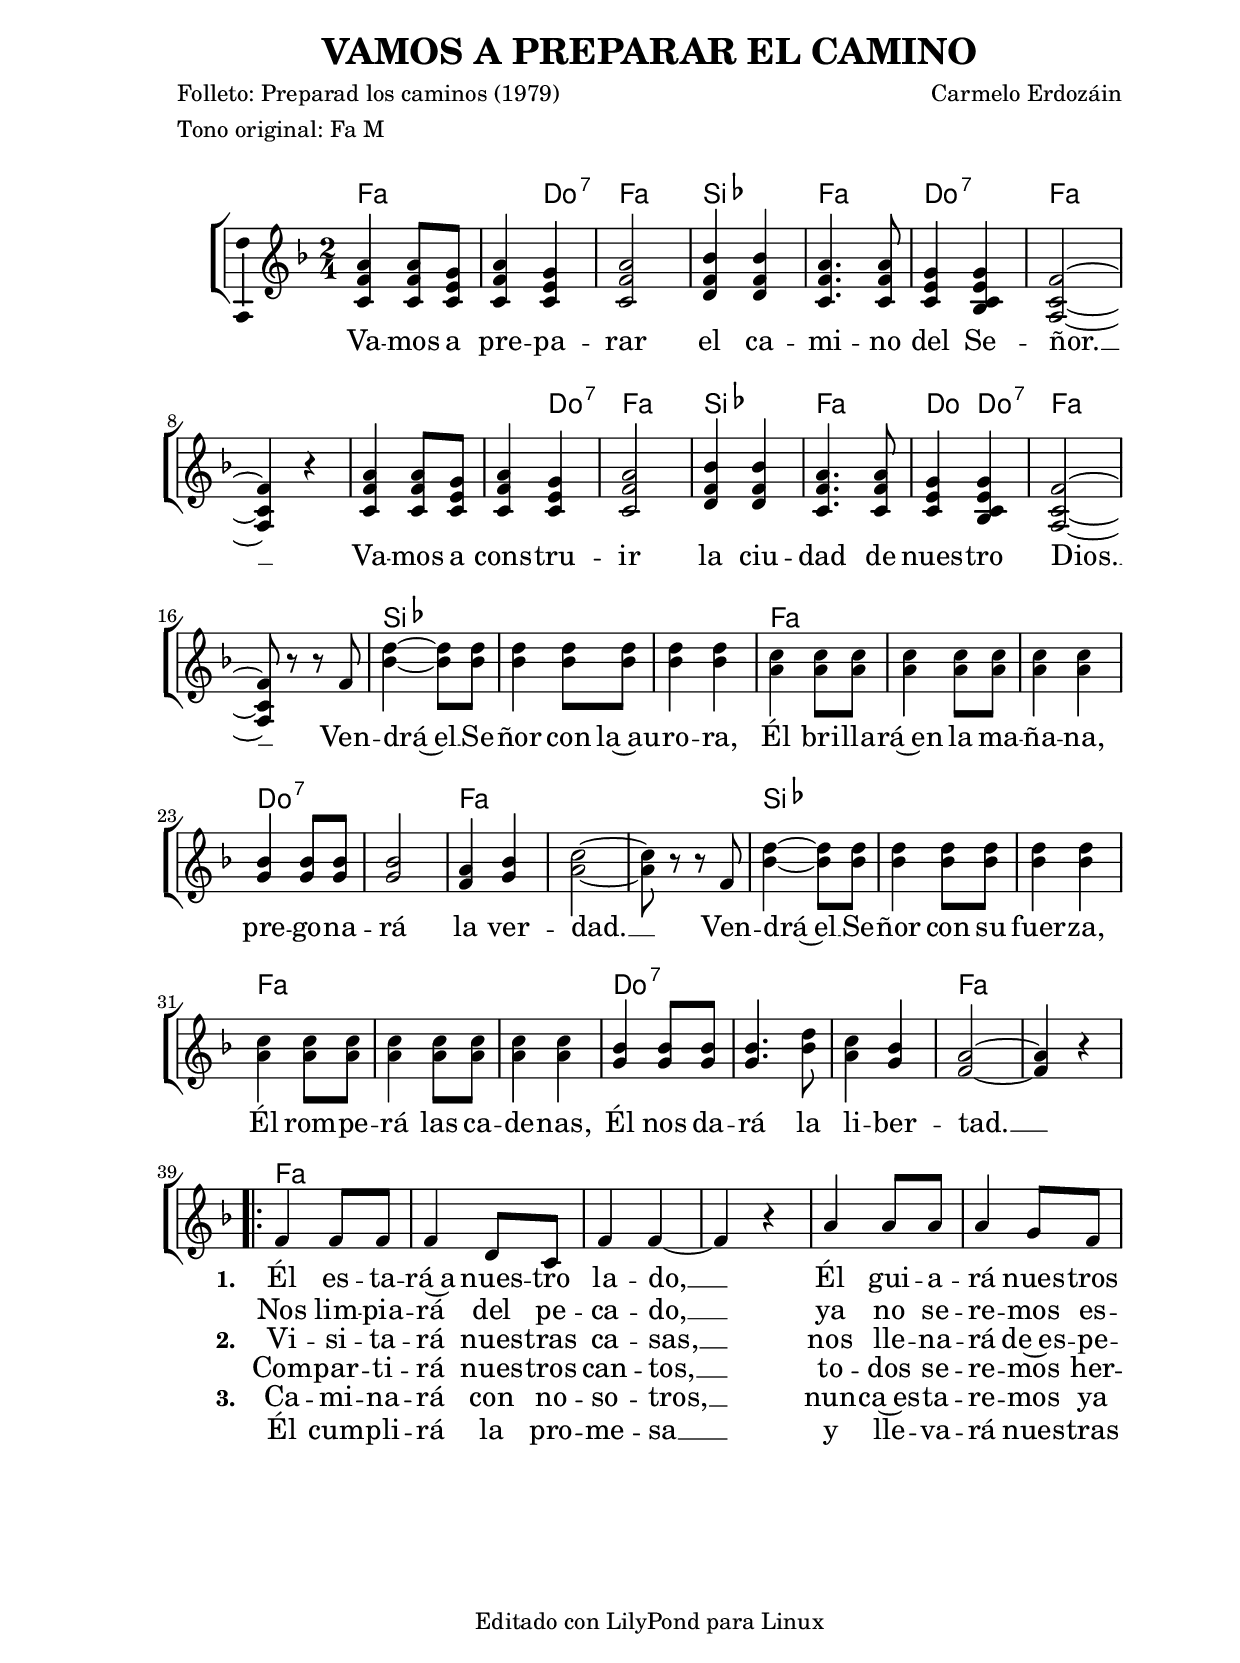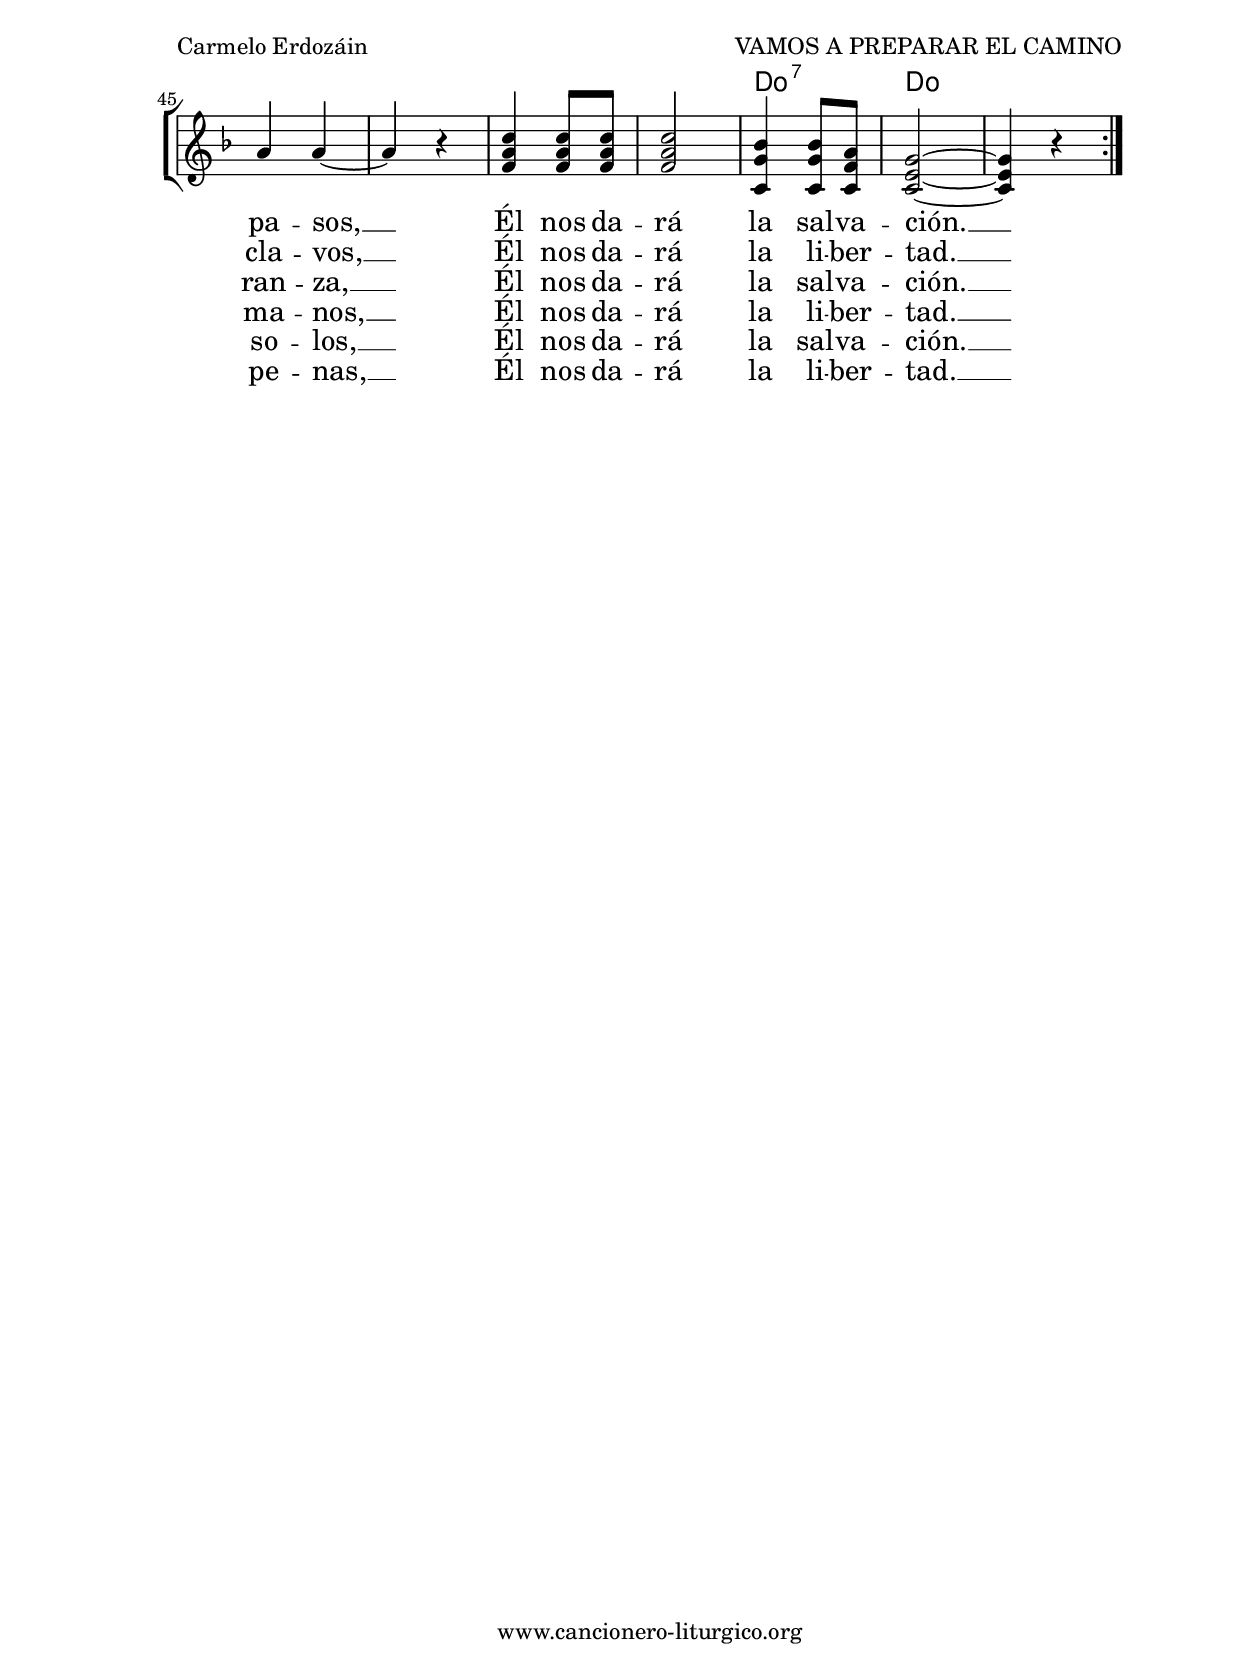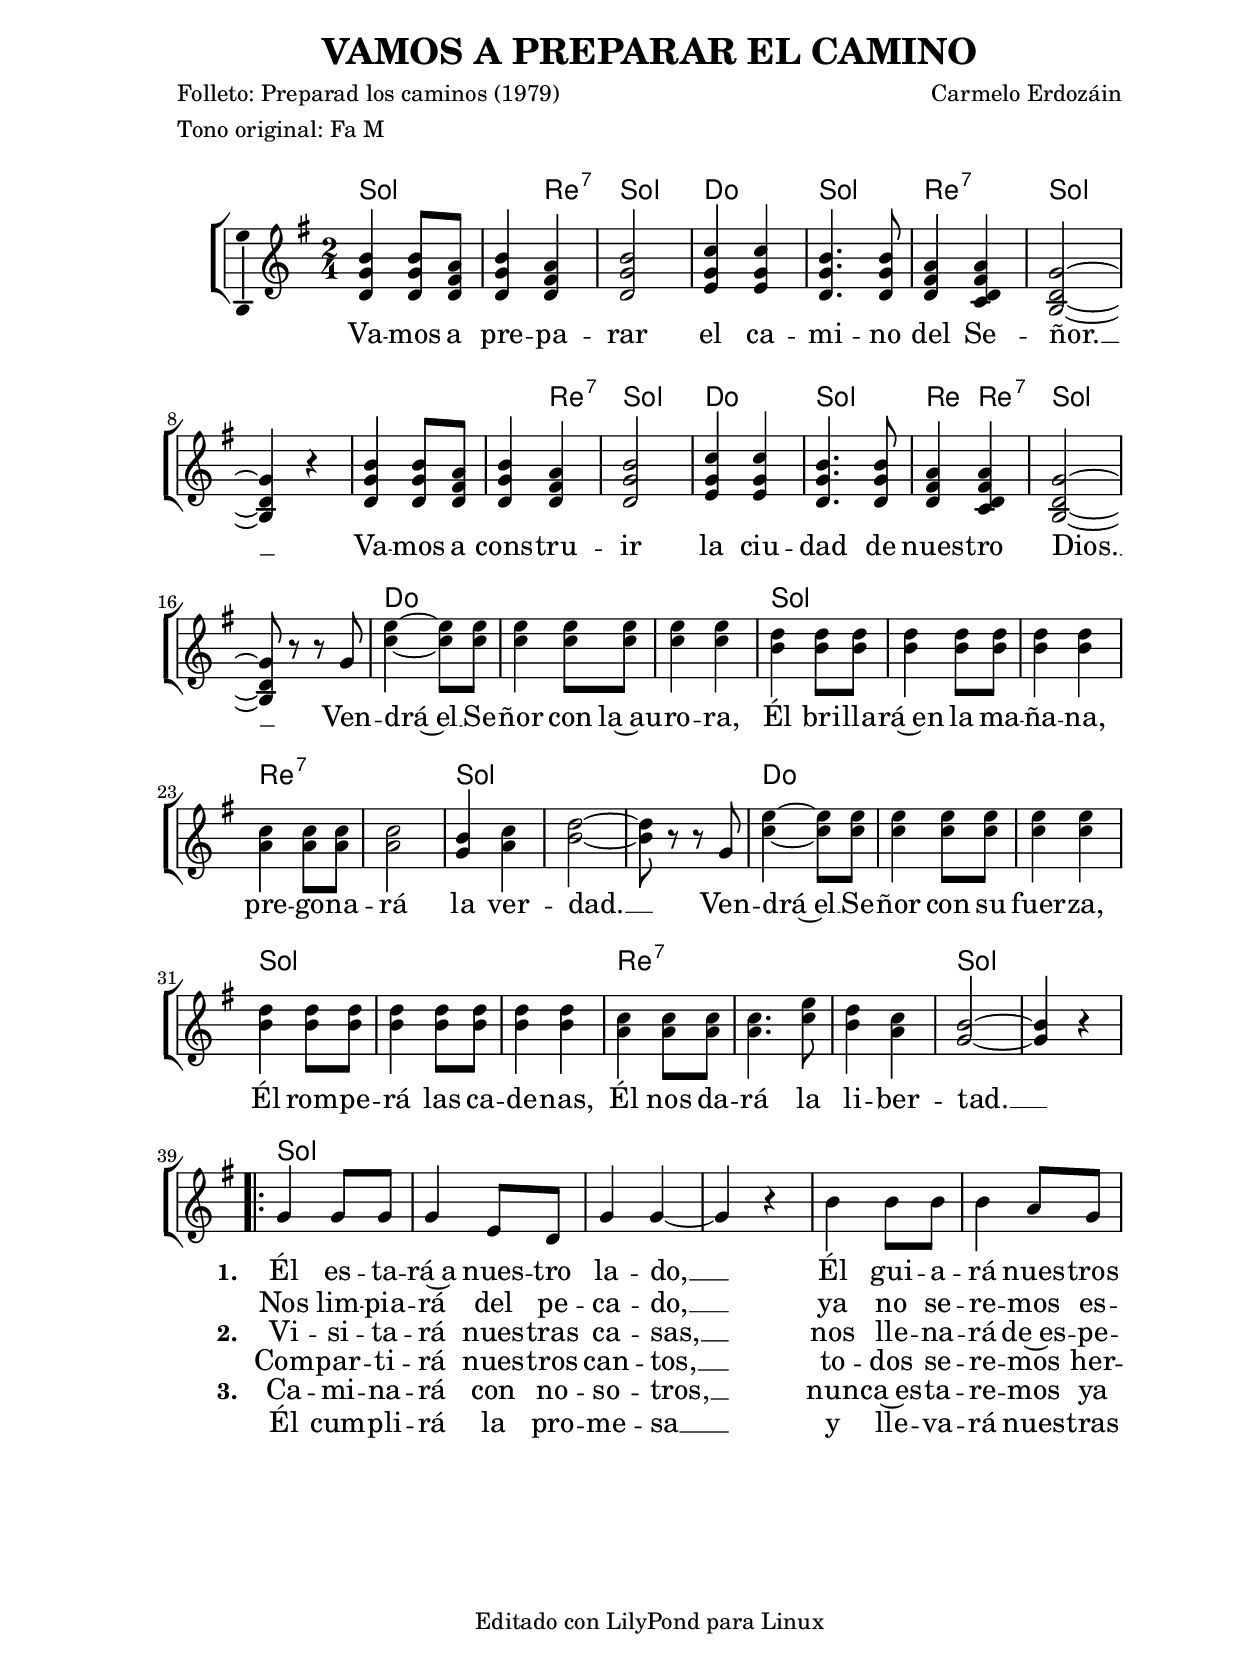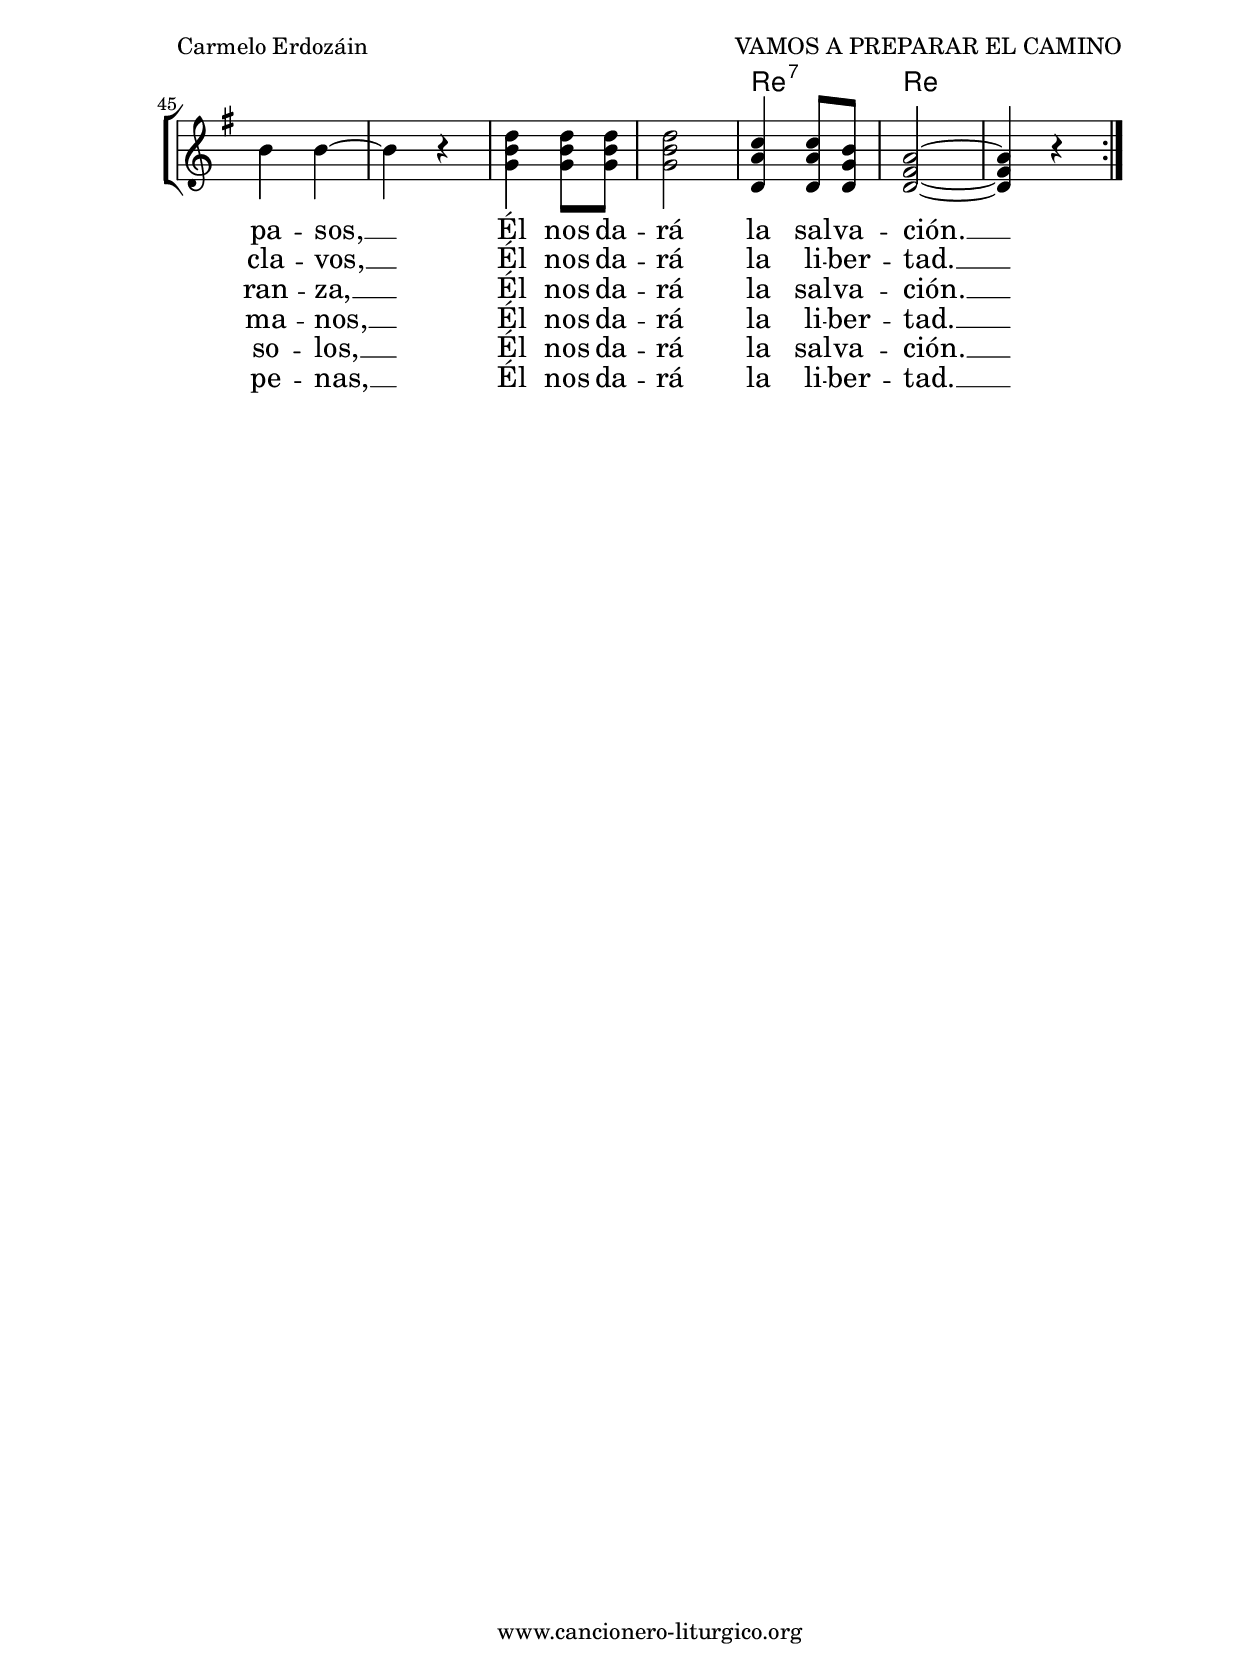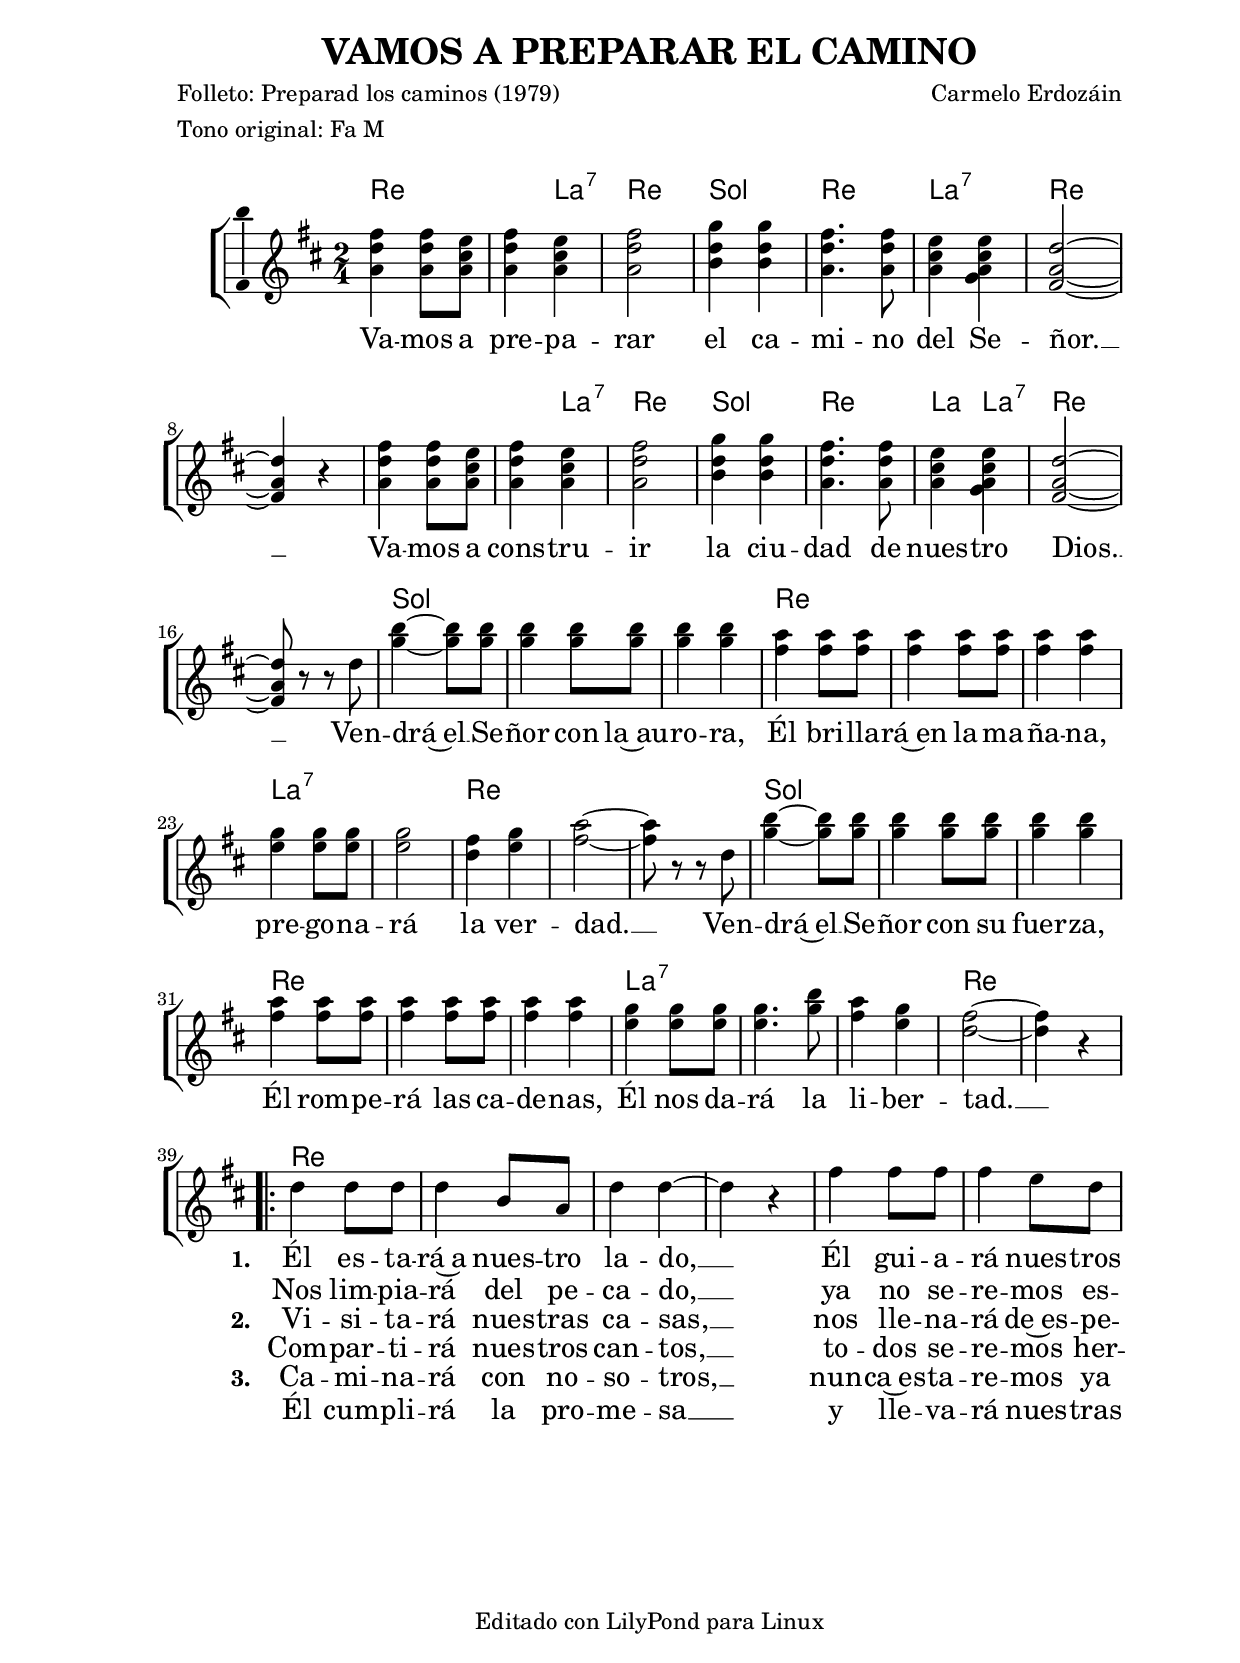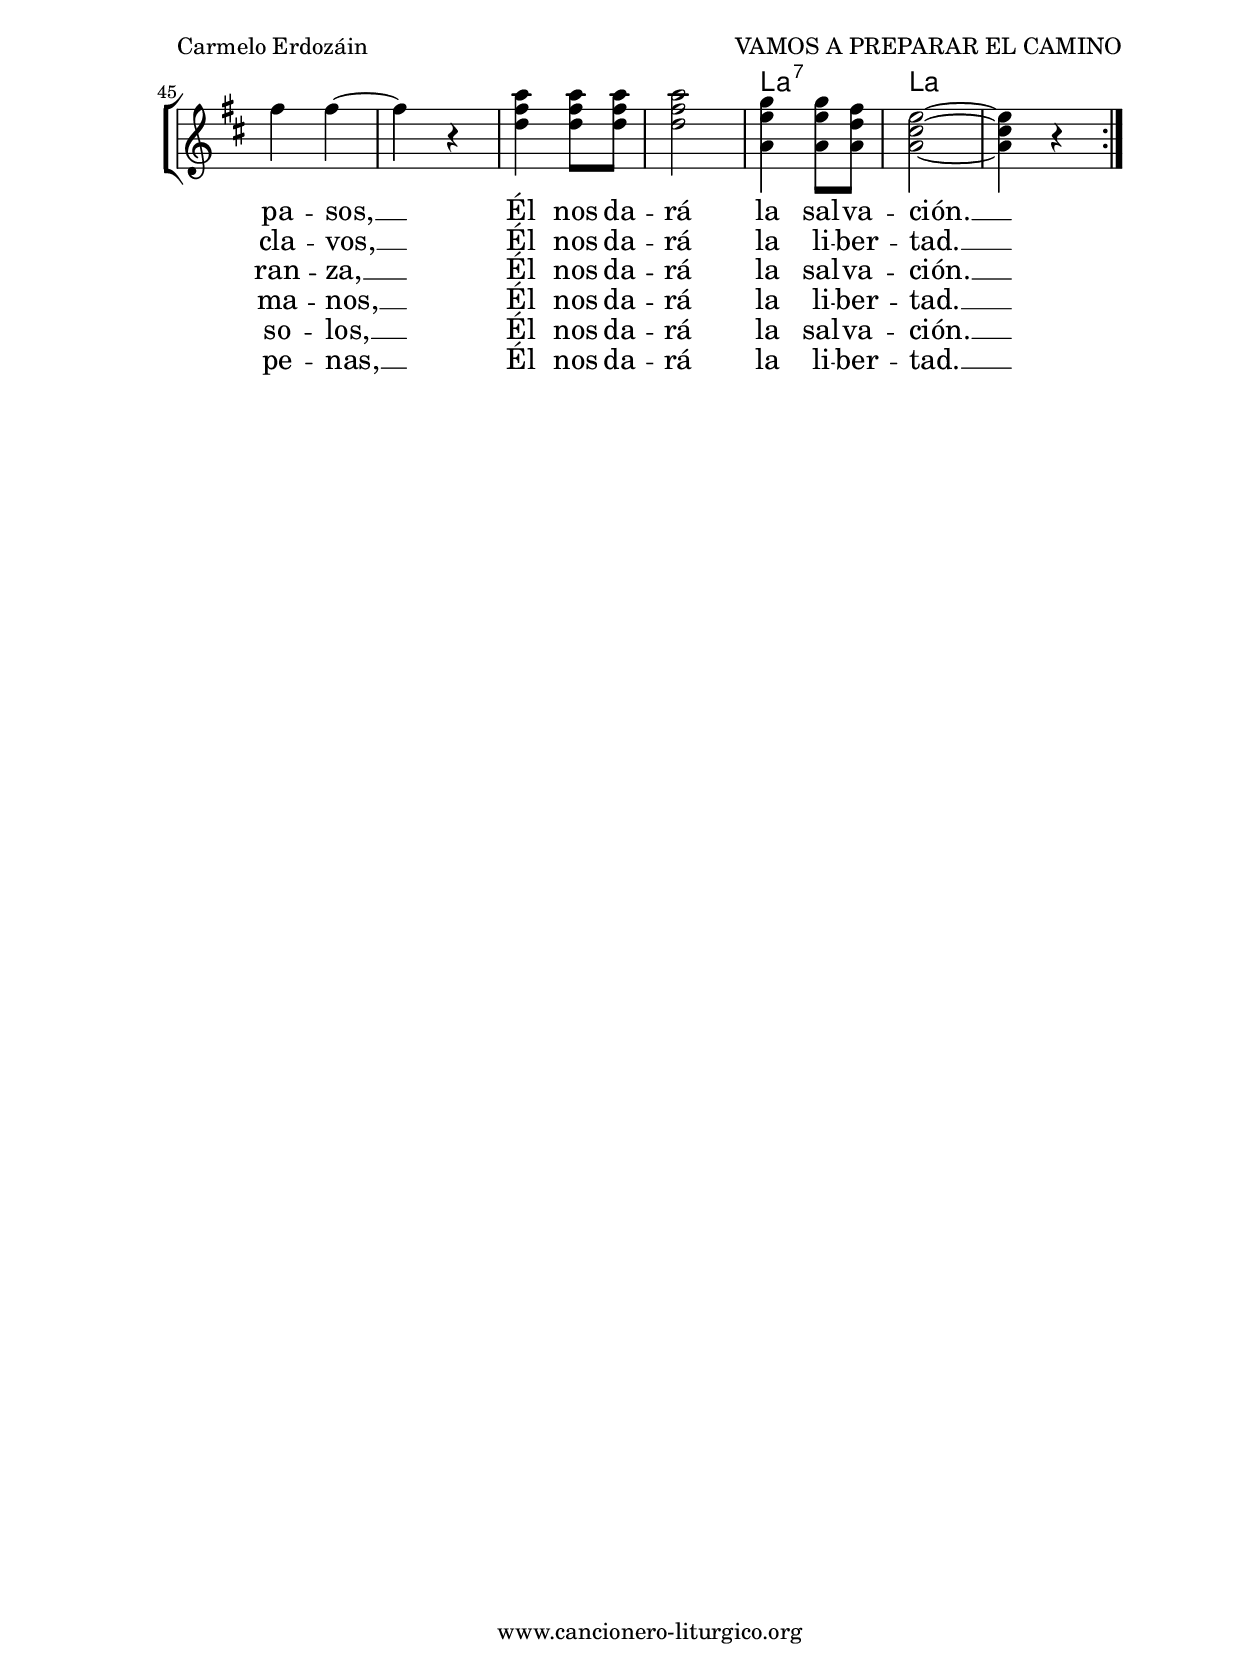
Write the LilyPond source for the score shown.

%
%para convertir .midi en .wav:
%timidity filename.midi -Ow -o finename.wav
%
%
%Para convertir de .wav a .mp3:
%lame -h -m j filename.wav
%
%
%para escuchar el midi:
%timidity nombrefichero.midi
%


%versión de lilypond para la que se ha escrito esta partitura:
\version "2.16.0"

	%Tamaño papel
	#(set-default-paper-size "a4")
	%Tamaño partitura
	#(set-global-staff-size 20)
	%No responde al pulsar sobre una nota
	#(ly:set-option 'point-and-click #f)

%parámetros del encabezamiento:
\header {
	title = "VAMOS A PREPARAR EL CAMINO"
	subtitle = ""
	composer = "Carmelo Erdozáin"
	poet = "Folleto: Preparad los caminos (1979)"
	meter = "Tono original: Fa M"
	arranger = ""
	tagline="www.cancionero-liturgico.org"
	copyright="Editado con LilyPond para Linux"
	}

%parámetros asociados al papel:
\paper  {
	oddHeaderMarkup = \markup {\fill-line { \on-the-fly #not-first-page \fromproperty #'header:title \on-the-fly #not-first-page \fromproperty #'header:composer }}
	evenHeaderMarkup = \markup {\fill-line { \fromproperty #'header:composer \fromproperty #'header:title }}
	#(set-paper-size "a4")
	print-page-number = ##f
	first-page-number = 1
	print-first-page-number = ##f
%	head-separation = 3.0 \cm
	top-margin = 2.0 \cm
	bottom-margin = 0.5\cm
%%%	bottom-margin = -2.5\cm
	left-margin = 3.0 \cm
	line-width = 16.0 \cm 
	indent = 8\mm
	interscoreline = 2.\mm
	between-system-space = 15\mm
%	para que las partituras no llenen la hoja:
	ragged-bottom = ##t
%	idem para la última hoja:
	ragged-last-bottom = ##f
%	para que las partituras llenen el ancho del papel:
	ragged-last = ##f
	after-title-space = 2.5 \cm
%page-count=1
%system-count=8

	%Flexible Vertical Spacing
%	markup-markup-spacing =
%	#'((basic-distance . 15) (minimum-distance . 15) (padding . 3))
	markup-system-spacing =
	#'((basic-distance . 15) (minimum-distance . 15) (padding . 3))
	system-system-spacing =
	#'((basic-distance . 15) (minimum-distance . 15) (padding . 3))
	score-system-spacing =
	#'((basic-distance . 15) (minimum-distance . 15) (padding . 5))
%	top-system-spacing = % header
%	#'((basic-distance . 8) (minimum-distance . 0) (padding . 0))
%	top-markup-spacing =
%	#'((basic-distance . 20) (minimum-distance . 20) (padding . 0))
	last-bottom-spacing = % footer
	#'((basic-distance . 5) (minimum-distance . 5) (padding . 3))
%	score-markup-spacing =
%	#'((basic-distance . 16) (minimum-distance . 13) (padding . 0))

	}


%parámetros que afectan a toda la partitura:
global =  {
	%clave de sol (G):
	\clef G
	%armadura:
%%%	\transpose c d
	\key f \major
	\tempo 4=128
	\set Score.tempoHideNote = ##t
	}


acordes = {
	\italianChords
	\chordmode {
%%%	\transpose c d
{

f2. c4:7 f2 bes f c:7 f s f2. c4:7 f2 bes f c4 c:7 f2 s bes s s f s s c:7 s f s s bes s s f s s c:7 s s f s

\repeat volta 2 {
f2 s s s s s s s s s c:7 c s
}

}
}
}

melodia =
%%%	\transpose c d
{
	\relative c''{
	\time 2/4

<<
{
a4 a8 g a4 g
a2 bes4 bes
a4. a8 g4 g
f2~f4 r4

a4 a8 g a4 g
a2 bes4 bes
a4. a8 g4 g
f2~f8
}
{
f4 f8 e f4 e
f2 f4 f
f4. f8 e4 e
c2~c4 r4

f4 f8 e f4 e
f2 f4 f
f4. f8 e4 e
c2~c8
}
{
c4 c8 c c4 c
c2 d4 d
c4. c8 c4 <<c bes>>
a2~a4 r4

c4 c8 c c4 c
c2 d4 d
c4. c8 c4 <<c bes>>
a2~a8
}
>>

r8 r8 f'8
<<
{
d'4~d8 d d4 d8 d
d4 d c c8 c
c4 c8 c c4 c
bes4 bes8 bes bes2
a4 bes c2~
c8 r8 r8 f,8 d'4~d8 d
d4 d8 d d4 d
c c8 c c4 c8 c
c4 c bes4 bes8 bes
bes4. d8 c4 bes
a2~a4 r4
}
{
bes4~bes8 bes bes4 bes8 bes
bes4 bes a a8 a
a4 a8 a a4 a
g4 g8 g g2
f4 g a2~
a8 r8 r8 s8 bes4~bes8 bes
bes4 bes8 bes bes4 bes
a a8 a a4 a8 a
a4 a g4 g8 g
g4. bes8 a4 g
f2~f4 r4
}
>>

%\bar "||"
\break

\repeat volta 2 {

f4 f8 f f4 d8 c
f4 f~f4 r4
a4 a8 a a4 g8 f
a4 a~a4 r4

<<
{
c4 c8 c c2
bes4 bes8 a g2~
g4 r4
}
{
a4 a8 a a2
g4 g8 f e2~
e4 r4
}
{
f4 f8 f f2
c4 c8 c c2~
c4 r4
}
>>

}

%\bar "|."
	}
	}


texto = \lyricmode {
Va -- mos a pre -- pa -- rar
el ca -- mi -- no del Se -- ñor. __
Va -- mos a cons -- tru -- ir
la ciu -- dad de nues -- tro Dios. __

Ven -- drá~el __ Se -- ñor con la~au -- ro -- ra,
Él bri -- lla -- rá~en la ma -- ña -- na,
pre -- go -- na -- rá la ver -- dad. __
Ven -- drá~el __ Se -- ñor con su fuer -- za,
Él rom -- pe -- rá las ca -- de -- nas,
Él nos da -- rá la li -- ber -- tad. __

\set stanza =#"1. " Él es -- ta -- rá~a nues -- tro la -- do, __
Él gui -- a -- rá nues -- tros pa -- sos, __
Él nos da -- rá la sal -- va -- ción. __

	}

textodos = \lyricmode {
\skip1 \skip1 \skip1 \skip1 \skip1 \skip1
\skip1 \skip1 \skip1 \skip1 \skip1 \skip1
\skip1 \skip1 \skip1 \skip1 \skip1 \skip1
\skip1 \skip1 \skip1 \skip1 \skip1 \skip1
\skip1 \skip1 \skip1 \skip1 \skip1 \skip1
\skip1 \skip1 \skip1 \skip1 \skip1 \skip1
\skip1 \skip1 \skip1 \skip1 \skip1 \skip1
\skip1 \skip1 \skip1 \skip1 \skip1 \skip1
\skip1 \skip1 \skip1 \skip1 \skip1 \skip1
\skip1 \skip1 \skip1 \skip1 \skip1 \skip1
\skip1 \skip1 \skip1 \skip1 \skip1 \skip1
\skip1 \skip1 \skip1 \skip1 \skip1 \skip1
\skip1

Nos lim -- pia -- rá del pe -- ca -- do, __
ya no se -- re -- mos es -- cla -- vos, __
Él nos da -- rá la li -- ber -- tad. __
}

textotres = \lyricmode {
\skip1 \skip1 \skip1 \skip1 \skip1 \skip1
\skip1 \skip1 \skip1 \skip1 \skip1 \skip1
\skip1 \skip1 \skip1 \skip1 \skip1 \skip1
\skip1 \skip1 \skip1 \skip1 \skip1 \skip1
\skip1 \skip1 \skip1 \skip1 \skip1 \skip1
\skip1 \skip1 \skip1 \skip1 \skip1 \skip1
\skip1 \skip1 \skip1 \skip1 \skip1 \skip1
\skip1 \skip1 \skip1 \skip1 \skip1 \skip1
\skip1 \skip1 \skip1 \skip1 \skip1 \skip1
\skip1 \skip1 \skip1 \skip1 \skip1 \skip1
\skip1 \skip1 \skip1 \skip1 \skip1 \skip1
\skip1 \skip1 \skip1 \skip1 \skip1 \skip1
\skip1

\set stanza =#"2. " Vi -- si -- ta -- rá nues -- tras ca -- sas, __
nos lle -- na -- rá de~es -- pe -- ran -- za, __
Él nos da -- rá la sal -- va -- ción. __
}

textocuatro = \lyricmode {
\skip1 \skip1 \skip1 \skip1 \skip1 \skip1
\skip1 \skip1 \skip1 \skip1 \skip1 \skip1
\skip1 \skip1 \skip1 \skip1 \skip1 \skip1
\skip1 \skip1 \skip1 \skip1 \skip1 \skip1
\skip1 \skip1 \skip1 \skip1 \skip1 \skip1
\skip1 \skip1 \skip1 \skip1 \skip1 \skip1
\skip1 \skip1 \skip1 \skip1 \skip1 \skip1
\skip1 \skip1 \skip1 \skip1 \skip1 \skip1
\skip1 \skip1 \skip1 \skip1 \skip1 \skip1
\skip1 \skip1 \skip1 \skip1 \skip1 \skip1
\skip1 \skip1 \skip1 \skip1 \skip1 \skip1
\skip1 \skip1 \skip1 \skip1 \skip1 \skip1
\skip1

Com -- par -- ti -- rá nues -- tros can -- tos, __
to -- dos se -- re -- mos her -- ma -- nos, __
Él nos da -- rá la li -- ber -- tad. __
}

textocinco = \lyricmode {
\skip1 \skip1 \skip1 \skip1 \skip1 \skip1
\skip1 \skip1 \skip1 \skip1 \skip1 \skip1
\skip1 \skip1 \skip1 \skip1 \skip1 \skip1
\skip1 \skip1 \skip1 \skip1 \skip1 \skip1
\skip1 \skip1 \skip1 \skip1 \skip1 \skip1
\skip1 \skip1 \skip1 \skip1 \skip1 \skip1
\skip1 \skip1 \skip1 \skip1 \skip1 \skip1
\skip1 \skip1 \skip1 \skip1 \skip1 \skip1
\skip1 \skip1 \skip1 \skip1 \skip1 \skip1
\skip1 \skip1 \skip1 \skip1 \skip1 \skip1
\skip1 \skip1 \skip1 \skip1 \skip1 \skip1
\skip1 \skip1 \skip1 \skip1 \skip1 \skip1
\skip1

\set stanza =#"3. " Ca -- mi -- na -- rá con no -- so -- tros, __
nun -- ca~es -- ta -- re -- mos ya so -- los, __
Él nos da -- rá la sal -- va -- ción. __
}

textoseis = \lyricmode {
\skip1 \skip1 \skip1 \skip1 \skip1 \skip1
\skip1 \skip1 \skip1 \skip1 \skip1 \skip1
\skip1 \skip1 \skip1 \skip1 \skip1 \skip1
\skip1 \skip1 \skip1 \skip1 \skip1 \skip1
\skip1 \skip1 \skip1 \skip1 \skip1 \skip1
\skip1 \skip1 \skip1 \skip1 \skip1 \skip1
\skip1 \skip1 \skip1 \skip1 \skip1 \skip1
\skip1 \skip1 \skip1 \skip1 \skip1 \skip1
\skip1 \skip1 \skip1 \skip1 \skip1 \skip1
\skip1 \skip1 \skip1 \skip1 \skip1 \skip1
\skip1 \skip1 \skip1 \skip1 \skip1 \skip1
\skip1 \skip1 \skip1 \skip1 \skip1 \skip1
\skip1

Él cum -- pli -- rá la pro -- me -- sa __
y lle -- va -- rá nues -- tras pe -- nas, __
Él nos da -- rá la li -- ber -- tad. __
}


acordesStaff = \context ChordNames = acordesStaff <<
	\set chordChanges = ##t
	\acordes
	>>


vozStaff = \context Voice = vozStaff
\with {\consists "Ambitus_engraver"}
<<
%	\set Staff.instrumentName = ""
%	\set Staff.shortInstrumentName = ""
%	\set Staff.midiInstrument = #"clarinet"
%	\set Staff.midiInstrument = #"cello"
%	\set Staff.midiInstrument = #"flute"
	\set Staff.midiInstrument = #"electric guitar (jazz)"
%	\set Staff.midiInstrument = #"english horn"
%	\set Staff.midiInstrument = #"violin"
%	\set Staff.midiInstrument = #"glockenspiel"
	\set Staff.midiMinimumVolume = #0.7
	\set Staff.midiMaximumVolume = #0.9
	\global
	\relative c' \melodia
	>>

textoStaff = \context Lyrics = textoStaff <<
	\lyricsto vozStaff \texto
	>>

textodosStaff = \context Lyrics = textodosStaff <<
	\lyricsto vozStaff \textodos
	>>

textotresStaff = \context Lyrics = textotresStaff <<
	\lyricsto vozStaff \textotres
	>>

textocuatroStaff = \context Lyrics = textocuatroStaff <<
	\lyricsto vozStaff \textocuatro
	>>

textocincoStaff = \context Lyrics = textocincoStaff <<
	\lyricsto vozStaff \textocinco
	>>

textoseisStaff = \context Lyrics = textoseisStaff <<
	\lyricsto vozStaff \textoseis
	>>

\book {
	\score {
		\context ChoirStaff {
			\override StaffGroup.SystemStartBracket #'collapse-height = #1
			\override Score.SystemStartBar #'collapse-height = #1
			<<
			\acordesStaff
			\vozStaff
			\textoStaff
			\textodosStaff
			\textotresStaff
			\textocuatroStaff
			\textocincoStaff
			\textoseisStaff
			>>
			}
		\layout {
	    		\context {
				\Lyrics
				\override LyricText #'font-size = #2
				}
	   		 \context {
				\Score
				\override StaffSymbol #'staff-space = #(magstep +3)
				}
			}
		}
	\score {
		\unfoldRepeats
		\context ChoirStaff {
			<<
			\acordesStaff
			\vozStaff
			>>
			}
		\midi {
	  		\context {
	  			\Score
				tempoWholesPerMinute = #(ly:make-moment 70 4)
				}
			}
		}
	}



#(define output-suffix "C")
\book {
	\score {
		\context ChoirStaff {
			\override StaffGroup.SystemStartBracket #'collapse-height = #1
			\override Score.SystemStartBar #'collapse-height = #1
\transpose c d
			<<
			\acordesStaff
			\vozStaff
			\textoStaff
			\textodosStaff
			\textotresStaff
			\textocuatroStaff
			\textocincoStaff
			\textoseisStaff
			>>
			}
		\layout {
	    		\context {
				\Lyrics
				\override LyricText #'font-size = #2
				}
	   		 \context {
				\Score
				\override StaffSymbol #'staff-space = #(magstep +3)
				}
			}
		}
	}

#(define output-suffix "S")
\book {
	\score {
		\context ChoirStaff {
			\override StaffGroup.SystemStartBracket #'collapse-height = #1
			\override Score.SystemStartBar #'collapse-height = #1
\transpose c a
			<<
			\acordesStaff
			\vozStaff
			\textoStaff
			\textodosStaff
			\textotresStaff
			\textocuatroStaff
			\textocincoStaff
			\textoseisStaff
			>>
			}
		\layout {
	    		\context {
				\Lyrics
				\override LyricText #'font-size = #2
				}
	   		 \context {
				\Score
				\override StaffSymbol #'staff-space = #(magstep +3)
				}
			}
		}
	}


